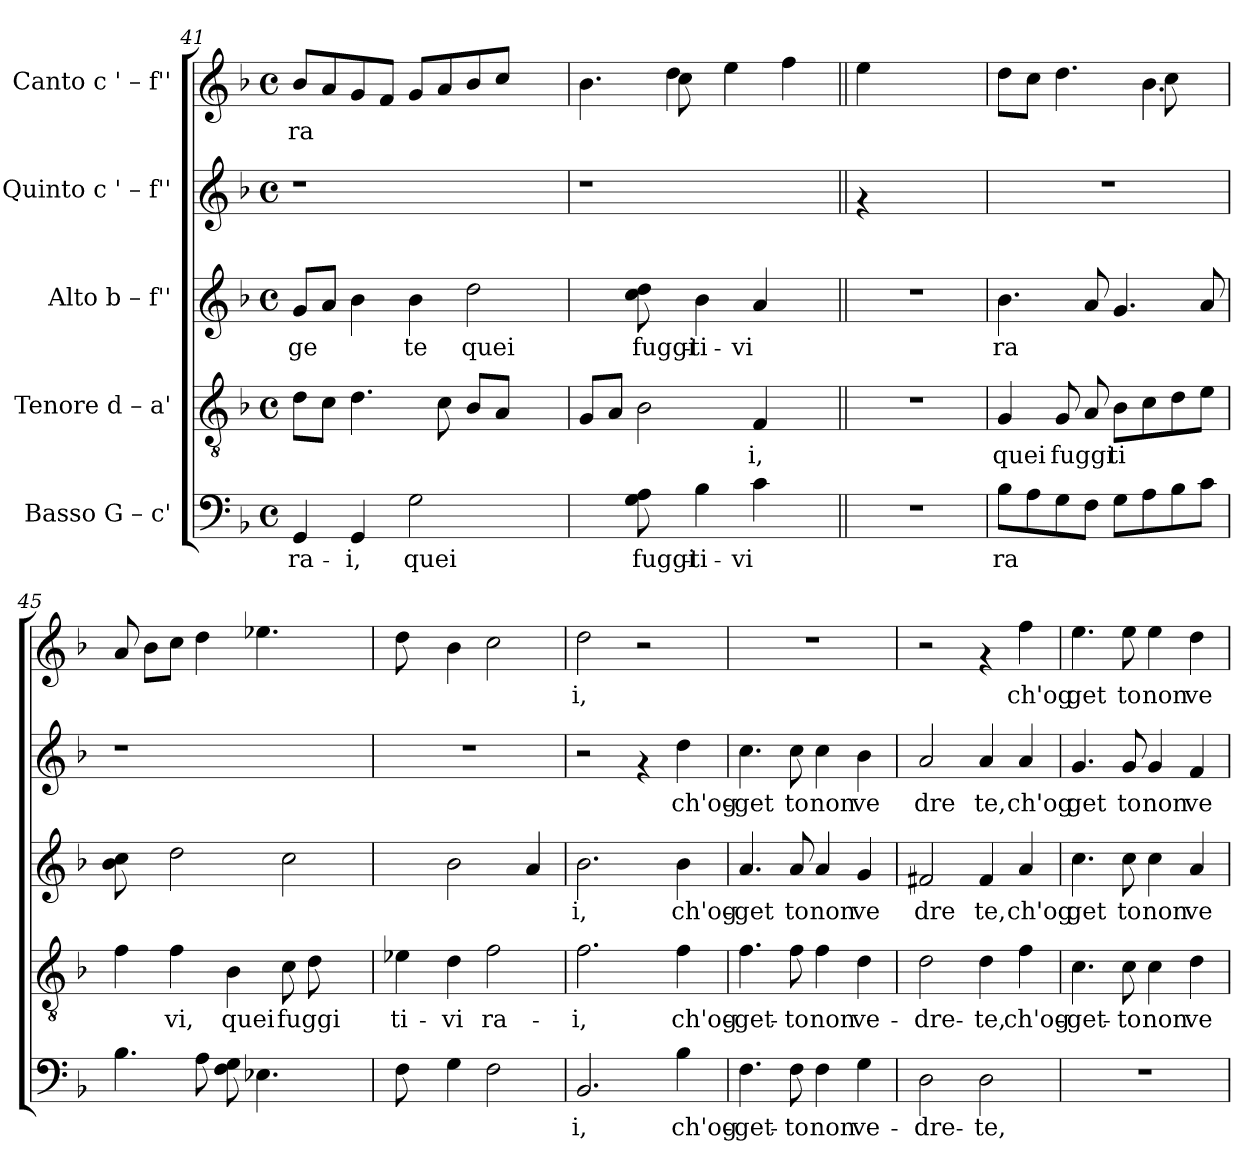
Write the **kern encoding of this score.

**kern	**text	**kern	**text	**kern	**text	**kern	**text	**kern	**text
*part5	*part5	*part4	*part4	*part3	*part3	*part2	*part2	*part1	*part1
*staff5	*staff5	*staff4	*staff4	*staff3	*staff3	*staff2	*staff2	*staff1	*staff1
*I"Basso  G – c'	*	*I"Tenore  d – a'	*	*I"Alto  b – f''	*	*I"Quinto  c ' – f''	*	*I"Canto  c ' – f''	*
!!LO:LB:g=z
*clefF4	*	*clefGv2	*	*clefG2	*	*clefG2	*	*clefG2	*
*k[b-]	*	*k[b-]	*	*k[b-]	*	*k[b-]	*	*k[b-]	*
*F:	*	*F:	*	*F:	*	*F:	*	*F:	*
*M4/4	*	*M4/4	*	*M4/4	*	*M4/4	*	*M4/4	*
*met(c)	*	*met(c)	*	*met(c)	*	*met(c)	*	*met(c)	*
=41	=41	=41	=41	=41	=41	=41	=41	=41	=41
!	!LO:LY:b:cj	!	!LO:LY:b:cj	!	!LO:LY:b:cj	!	!	!	!LO:LY:b:rj
4GG/	ra-	8d\L	.	8g/L	-ge-	1r	.	8b-/L	ra
!	!	!	!LO:LY:b:cj	!	!LO:LY:b:cj	!	!	!	!LO:LY:b:rj
.	.	8c\J	.	8a/J	--	.	.	8a/	.
!	!LO:LY:b:cj	!	!LO:LY:b:cj	!	!	!	!	!	!LO:LY:b:rj
4GG/	-i,	4.d\	.	4b-\	.	.	.	8g/	.
!	!	!	!	!	!	!	!	!	!LO:LY:b:rj
.	.	.	.	.	.	.	.	8f/J	.
!	!LO:LY:b:cj	!	!	!	!LO:LY:b:cj	!	!	!	!LO:LY:b:rj
2G\	quei	.	.	4b-\	-te	.	.	8g/L	.
!	!	!	!LO:LY:b:cj	!	!	!	!	!	!LO:LY:b:rj
.	.	8c\	.	.	.	.	.	8a/	.
!	!	!	!LO:LY:b:cj	!	!LO:LY:b:cj	!	!	!	!LO:LY:b:rj
.	.	8B-/L	.	2dd\	quei	.	.	8b-/	.
!	!	!	!LO:LY:b:cj	!	!	!	!	!	!LO:LY:b:rj
.	.	8A/J	.	.	.	.	.	8cc/J	.
4ryy	.	4ryy	.	.	.	4ryy	.	4ryy	.
=42	=42	=42	=42	=42	=42	=42	=42	=42	=42
!	!	!	!LO:LY:b:cj	!	!	!	!	!	!LO:LY:b:rj
*	*	*	*	*	*	*	*	*^	*
4ryy	.	8G/L	.	4ryy	.	1r	.	4.b-\	4.ryy	.
!	!	!	!LO:LY:b:cj	!	!	!	!	!	!	!
.	.	8A/J	.	.	.	.	.	.	.	.
!	!LO:LY:b:cj	!	!LO:LY:b:cj	!	!LO:LY:b:cj	!	!	!	!	!
8G\ 8A\	fuggi-	2B-\	.	8dd\ 8cc\	fuggi-	.	.	.	.	.
!	!	!	!	!	!	!	!	!	!	!LO:LY:b:rj
8ryy	.	.	.	8ryy	.	.	.	4dd\	8cc\	.
!	!LO:LY:b:cj	!	!	!	!LO:LY:b:cj	!	!	!	!	!
4B-\	-ti-	.	.	4b-\	-ti-	.	.	.	2ryy	.
!	!	!	!	!	!	!	!	!	!	!LO:LY:b:rj
.	.	.	.	.	.	.	.	4ee\	.	.
!	!LO:LY:b:cj	!	!LO:LY:b:cj	!	!LO:LY:b:cj	!	!	!	!	!
4c\	-vi	4F/	i,	4a/	-vi	.	.	.	.	.
!	!	!	!	!	!	!	!	!	!	!LO:LY:b:rj
.	.	.	.	.	.	.	.	4ff\	.	.
8ryy	.	8ryy	.	8ryy	.	8ryy	.	.	8ryy	.
=43||	=43||	=43||	=43||	=43||	=43||	=43||	=43||	=43||	=43||	=43||
!	!	!	!	!	!	!	!	!	!	!LO:LY:b:rj
*	*	*	*	*	*	*	*	*v	*v	*
1r	.	1r	.	1r	.	4rf	.	4ee\	.
.	.	.	.	.	.	2.ryy	.	2.ryy	.
=44	=44	=44	=44	=44	=44	=44	=44	=44	=44
!	!LO:LY:b:cj	!	!LO:LY:b:cj	!	!LO:LY:b:cj	!	!	!	!LO:LY:b:rj
*	*	*	*	*	*	*	*	*^	*
8B-\L	ra-	4G/	quei	4.b-\	ra-	1r	.	8dd\L	8ryy	.
!	!LO:LY:b:cj	!	!	!	!	!	!	!	!	!LO:LY:b:rj
*	*	*	*	*	*	*	*	*v	*v	*
8A\	--	.	.	.	.	.	.	8cc\J	.
!	!LO:LY:b:cj	!	!LO:LY:b:cj	!	!	!	!	!	!LO:LY:b:rj
8G\	--	8G/	fuggi-	.	.	.	.	4.dd\	.
!	!LO:LY:b:cj	!	!LO:LY:b:cj	!	!LO:LY:b:cj	!	!	!	!
8F\J	--	8A/	--	8a/	--	.	.	.	.
!	!LO:LY:b:cj	!	!LO:LY:b:cj	!	!LO:LY:b:cj	!	!	!	!
8G\L	--	8B-\L	-ti-	4.g/	--	.	.	.	.
!	!LO:LY:b:cj	!	!LO:LY:b:cj	!	!	!	!	!	!LO:LY:b:rj
*	*	*	*	*	*	*	*	*^	*
8A\	--	8c\	--	.	.	.	.	4.b-\	8cc\	.
!	!LO:LY:b:cj	!	!LO:LY:b:cj	!	!	!	!	!	!	!
8B-\	--	8d\	--	.	.	.	.	.	4ryy	.
!	!LO:LY:b:cj	!	!LO:LY:b:cj	!	!LO:LY:b:cj	!	!	!	!	!
8c\J	--	8e\J	--	8a/	--	.	.	.	.	.
*	*	*	*	*	*	*	*	*v	*v	*
=45	=45	=45	=45	=45	=45	=45	=45	=45	=45
!	!	!	!LO:LY:b:cj	!	!LO:LY:b:cj	!	!	!	!LO:LY:b:rj
4.B-\	.	4f\	--	8b-\ 8cc\	--	1r	.	8a/	.
!	!	!	!	!	!	!	!	!	!LO:LY:b:rj
.	.	.	.	8ryy	.	.	.	8b-\L	.
!	!	!	!LO:LY:b:cj	!	!	!	!	!	!LO:LY:b:rj
.	.	4f\	-vi,	2dd\	.	.	.	8cc\J	.
!	!LO:LY:b:cj	!	!	!	!	!	!	!	!LO:LY:b:rj
8A\	--	.	.	.	.	.	.	4dd\	.
!	!LO:LY:b:cj	!	!LO:LY:b:cj	!	!	!	!	!	!
8G\ 8F\	--	4B-\	quei	.	.	.	.	.	.
!	!LO:LY:b:cj	!	!	!	!	!	!	!	!LO:LY:b:rj
4.E-X\	--	.	.	.	.	.	.	4.ee-X\	.
!	!	!	!LO:LY:b:cj	!	!LO:LY:b:cj	!	!	!	!
.	.	8c\	fuggi-	2cc\	--	.	.	.	.
!	!	!	!LO:LY:b:cj	!	!	!	!	!	!
.	.	8d\	--	.	.	.	.	.	.
4ryy	.	4ryy	.	.	.	4ryy	.	4ryy	.
=46	=46	=46	=46	=46	=46	=46	=46	=46	=46
!	!LO:LY:b:cj	!	!LO:LY:b:cj	!	!	!	!	!	!LO:LY:b:rj
8F\	--	4e-X\	-ti-	4ryy	.	1r	.	8dd\	.
8ryy	.	.	.	.	.	.	.	8ryy	.
!	!	!	!LO:LY:b:cj	!	!	!	!	!	!
4G\	.	4d\	-vi	2b-\	.	.	.	4b-\	.
!	!LO:LY:b:cj	!	!LO:LY:b:cj	!	!	!	!	!	!LO:LY:b:rj
2F\	--	2f\	ra-	.	.	.	.	2cc\	.
!	!	!	!	!	!LO:LY:b:cj	!	!	!	!
.	.	.	.	4a/	--	.	.	.	.
=47	=47	=47	=47	=47	=47	=47	=47	=47	=47
!	!LO:LY:b:cj	!	!LO:LY:b:cj	!	!LO:LY:b:cj	!	!	!	!LO:LY:b:rj
2.BB-/	-i,	2.f\	-i,	2.b-\	-i,	2r	.	2dd\	i,
.	.	.	.	.	.	4rf	.	2r	.
!	!LO:LY:b:cj	!	!LO:LY:b:cj	!	!LO:LY:b:cj	!	!LO:LY:b:rj	!	!
4B-\	ch'og-	4f\	ch'og-	4b-\	ch'og-	4dd\	ch'og-	.	.
!!LO:PB:g=z
=48	=48	=48	=48	=48	=48	=48	=48	=48	=48
!	!LO:LY:b:cj	!	!LO:LY:b:cj	!	!LO:LY:b:cj	!	!LO:LY:b:rj	!	!
4.F\	-get-	4.f\	-get-	4.a/	-get	4.cc\	-get	1r	.
!	!LO:LY:b:cj	!	!LO:LY:b:cj	!	!LO:LY:b:cj	!	!LO:LY:b:rj	!	!
8F\	-to	8f\	-to	8a/	to	8cc\	to	.	.
!	!LO:LY:b:cj	!	!LO:LY:b:cj	!	!LO:LY:b:cj	!	!LO:LY:b:rj	!	!
4F\	non	4f\	non	4a/	non	4cc\	non	.	.
!	!LO:LY:b:cj	!	!LO:LY:b:cj	!	!LO:LY:b:cj	!	!LO:LY:b:rj	!	!
4G\	ve-	4d\	ve-	4g/	ve	4b-\	ve	.	.
=49	=49	=49	=49	=49	=49	=49	=49	=49	=49
!	!LO:LY:b:cj	!	!LO:LY:b:cj	!	!LO:LY:b:cj	!	!LO:LY:b:rj	!	!
2D\	-dre-	2d\	-dre-	2f#X/	dre	2a/	dre	2r	.
!	!LO:LY:b:cj	!	!LO:LY:b:cj	!	!LO:LY:b:cj	!	!LO:LY:b:rj	!	!
2D\	-te,	4d\	-te,	4f#/	te,	4a/	te,	4rf	.
!	!	!	!LO:LY:b:cj	!	!LO:LY:b:cj	!	!LO:LY:b:rj	!	!LO:LY:b:rj
.	.	4f\	ch'og-	4a/	ch'og	4a/	ch'og	4ff\	ch'og
=50	=50	=50	=50	=50	=50	=50	=50	=50	=50
!	!	!	!LO:LY:b:cj	!	!LO:LY:b:cj	!	!LO:LY:b:rj	!	!LO:LY:b:rj
1r	.	4.c\	-get-	4.cc\	get	4.g/	get	4.ee\	get
!	!	!	!LO:LY:b:cj	!	!LO:LY:b:cj	!	!LO:LY:b:rj	!	!LO:LY:b:rj
.	.	8c\	-to	8cc\	to	8g/	to	8ee\	to
!	!	!	!LO:LY:b:cj	!	!LO:LY:b:cj	!	!LO:LY:b:rj	!	!LO:LY:b:rj
.	.	4c\	non	4cc\	non	4g/	non	4ee\	non
!	!	!	!LO:LY:b:cj	!	!LO:LY:b:cj	!	!LO:LY:b:rj	!	!LO:LY:b:rj
.	.	4d\	ve-	4a/	ve	4f/	ve	4dd\	ve
=	=	=	=	=	=	=	=	=	=
*-	*-	*-	*-	*-	*-	*-	*-	*-	*-
